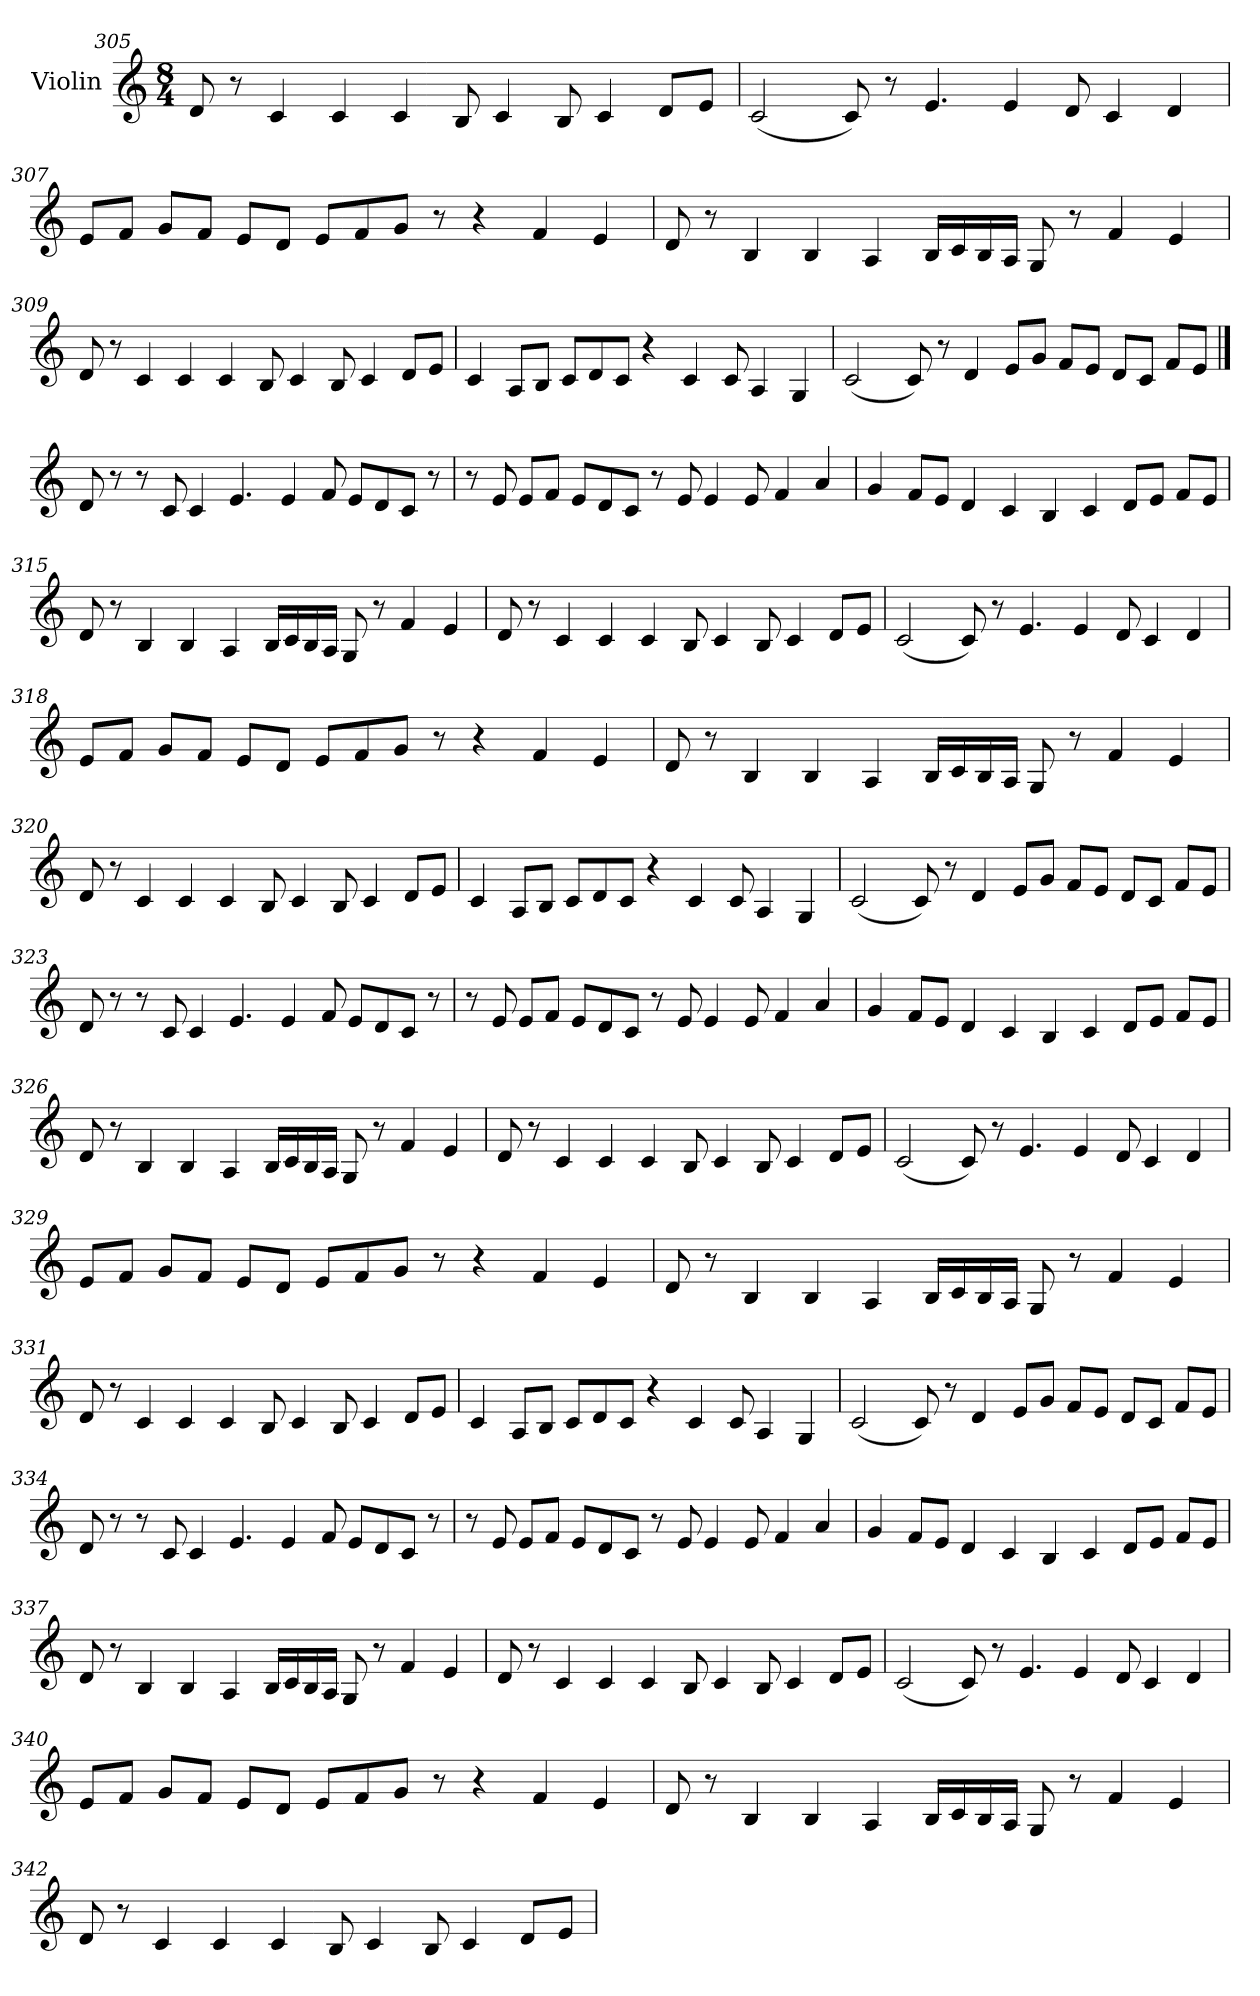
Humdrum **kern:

**kern
*part1
*staff1
*I"Violin
!!LO:PB:g=z
*clefG2
*k[]
*C:
*M8/4
=305
8d/
8r
4c/
4c/
4c/
8B/
4c/
8B/
4c/
8d/L
8e/J
!!LO:PB:g=z
=306
(2c/
8c/)
8r
4.e/
4e/
8d/
4c/
4d/
!!LO:PB:g=z
=307
8e/L
8f/J
8g/L
8f/J
8e/L
8d/J
8e/L
8f/
8g/J
8r
4r
4f/
4e/
!!LO:PB:g=z
=308
8d/
8r
4B/
4B/
4A/
16B/LL
16c/
16B/
16A/JJ
8G/
8r
4f/
4e/
=309
8d/
8r
4c/
4c/
4c/
8B/
4c/
8B/
4c/
8d/L
8e/J
!!LO:PB:g=z
=310
4c/
8A/L
8B/J
8c/L
8d/
8c/J
4r
4c/
8c/
4A/
4G/
!!LO:PB:g=z
=311
(2c/
8c/)
8r
4d/
8e/L
8g/J
8f/L
8e/J
8d/L
8c/J
8f/L
8e/J
!!LO:PB:g=z
==312
8d/
8r
8r
8c/
4c/
4.e/
4e/
8f/
8e/L
8d/
8c/J
8r
!!LO:PB:g=z
=313
8r
8e/
8e/L
8f/J
8e/L
8d/
8c/J
8r
8e/
4e/
8e/
4f/
4a/
!!LO:PB:g=z
=314
4g/
8f/L
8e/J
4d/
4c/
4B/
4c/
8d/L
8e/J
8f/L
8e/J
!!LO:PB:g=z
=315
8d/
8r
4B/
4B/
4A/
16B/LL
16c/
16B/
16A/JJ
8G/
8r
4f/
4e/
!!LO:PB:g=z
=316
8d/
8r
4c/
4c/
4c/
8B/
4c/
8B/
4c/
8d/L
8e/J
!!LO:PB:g=z
=317
(2c/
8c/)
8r
4.e/
4e/
8d/
4c/
4d/
!!LO:PB:g=z
=318
8e/L
8f/J
8g/L
8f/J
8e/L
8d/J
8e/L
8f/
8g/J
8r
4r
4f/
4e/
!!LO:PB:g=z
=319
8d/
8r
4B/
4B/
4A/
16B/LL
16c/
16B/
16A/JJ
8G/
8r
4f/
4e/
!!LO:PB:g=z
=320
8d/
8r
4c/
4c/
4c/
8B/
4c/
8B/
4c/
8d/L
8e/J
!!LO:PB:g=z
=321
4c/
8A/L
8B/J
8c/L
8d/
8c/J
4r
4c/
8c/
4A/
4G/
!!LO:PB:g=z
=322
(2c/
8c/)
8r
4d/
8e/L
8g/J
8f/L
8e/J
8d/L
8c/J
8f/L
8e/J
!!LO:PB:g=z
=323
8d/
8r
8r
8c/
4c/
4.e/
4e/
8f/
8e/L
8d/
8c/J
8r
!!LO:PB:g=z
=324
8r
8e/
8e/L
8f/J
8e/L
8d/
8c/J
8r
8e/
4e/
8e/
4f/
4a/
=325
4g/
8f/L
8e/J
4d/
4c/
4B/
4c/
8d/L
8e/J
8f/L
8e/J
!!LO:PB:g=z
=326
8d/
8r
4B/
4B/
4A/
16B/LL
16c/
16B/
16A/JJ
8G/
8r
4f/
4e/
!!LO:PB:g=z
=327
8d/
8r
4c/
4c/
4c/
8B/
4c/
8B/
4c/
8d/L
8e/J
!!LO:PB:g=z
=328
(2c/
8c/)
8r
4.e/
4e/
8d/
4c/
4d/
!!LO:PB:g=z
=329
8e/L
8f/J
8g/L
8f/J
8e/L
8d/J
8e/L
8f/
8g/J
8r
4r
4f/
4e/
!!LO:PB:g=z
=330
8d/
8r
4B/
4B/
4A/
16B/LL
16c/
16B/
16A/JJ
8G/
8r
4f/
4e/
!!LO:PB:g=z
=331
8d/
8r
4c/
4c/
4c/
8B/
4c/
8B/
4c/
8d/L
8e/J
!!LO:PB:g=z
=332
4c/
8A/L
8B/J
8c/L
8d/
8c/J
4r
4c/
8c/
4A/
4G/
!!LO:PB:g=z
=333
(2c/
8c/)
8r
4d/
8e/L
8g/J
8f/L
8e/J
8d/L
8c/J
8f/L
8e/J
!!LO:PB:g=z
=334
8d/
8r
8r
8c/
4c/
4.e/
4e/
8f/
8e/L
8d/
8c/J
8r
!!LO:PB:g=z
=335
8r
8e/
8e/L
8f/J
8e/L
8d/
8c/J
8r
8e/
4e/
8e/
4f/
4a/
!!LO:PB:g=z
=336
4g/
8f/L
8e/J
4d/
4c/
4B/
4c/
8d/L
8e/J
8f/L
8e/J
!!LO:PB:g=z
=337
8d/
8r
4B/
4B/
4A/
16B/LL
16c/
16B/
16A/JJ
8G/
8r
4f/
4e/
!!LO:PB:g=z
=338
8d/
8r
4c/
4c/
4c/
8B/
4c/
8B/
4c/
8d/L
8e/J
!!LO:PB:g=z
=339
(2c/
8c/)
8r
4.e/
4e/
8d/
4c/
4d/
!!LO:PB:g=z
=340
8e/L
8f/J
8g/L
8f/J
8e/L
8d/J
8e/L
8f/
8g/J
8r
4r
4f/
4e/
=341
8d/
8r
4B/
4B/
4A/
16B/LL
16c/
16B/
16A/JJ
8G/
8r
4f/
4e/
!!LO:PB:g=z
=342
8d/
8r
4c/
4c/
4c/
8B/
4c/
8B/
4c/
8d/L
8e/J
=
*-
